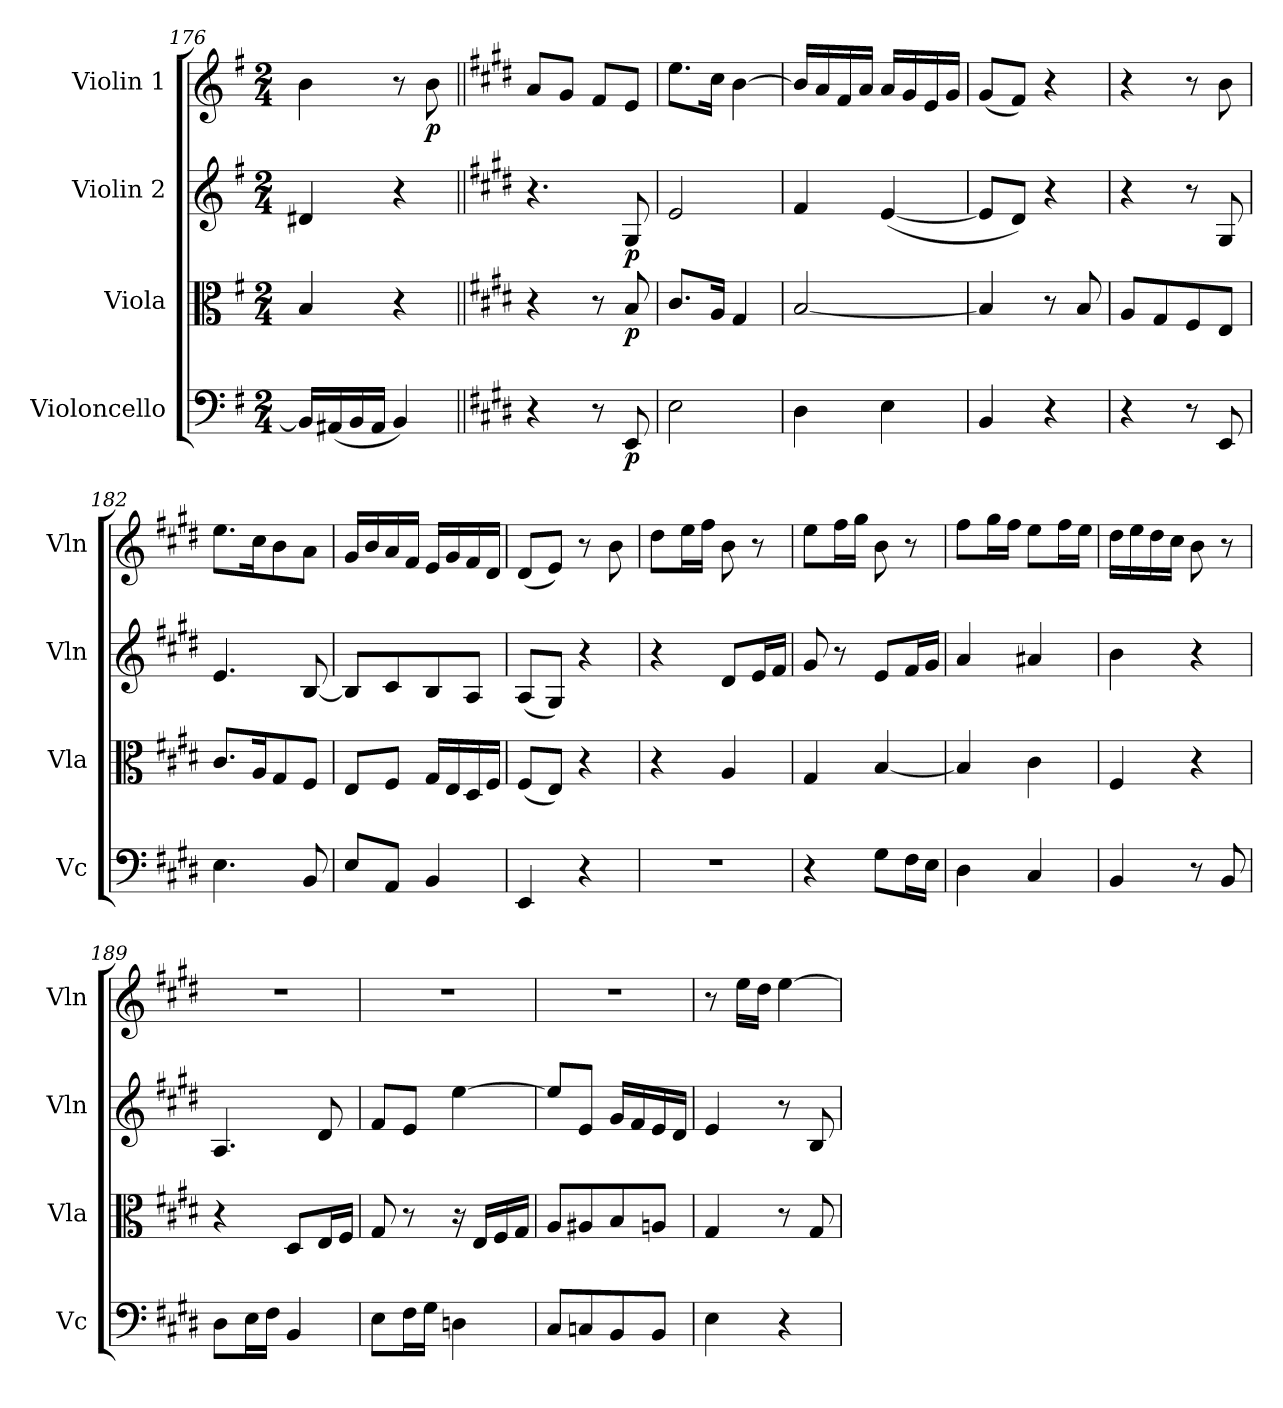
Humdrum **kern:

**kern	**dynam	**kern	**dynam	**kern	**dynam	**kern	**dynam
*part4	*part4	*part3	*part3	*part2	*part2	*part1	*part1
*staff4	*staff4	*staff3	*staff3	*staff2	*staff2	*staff1	*staff1
*I"Violoncello	*	*I"Viola	*	*I"Violin 2	*	*I"Violin 1	*
*I'Vc	*	*I'Vla	*	*I'Vln	*	*I'Vln	*
!!LO:LB:g=z
*clefF4	*	*clefC3	*	*clefG2	*	*clefG2	*
*k[f#]	*	*k[f#]	*	*k[f#]	*	*k[f#]	*
*M2/4	*	*M2/4	*	*M2/4	*	*M2/4	*
=176	=176	=176	=176	=176	=176	=176	=176
16BB/LL]	.	4B/	.	4d#X/	.	4b\	.
(16AA#X/	.	.	.	.	.	.	.
16BB/	.	.	.	.	.	.	.
16AA#/JJ	.	.	.	.	.	.	.
4BB/)	.	4r	.	4r	.	8r	.
!	!	!	!	!	!	!	!LO:DY:b
.	.	.	.	.	.	8b\	p
=177||	=177||	=177||	=177||	=177||	=177||	=177||	=177||
*k[f#c#g#d#]	*	*k[f#c#g#d#]	*	*k[f#c#g#d#]	*	*k[f#c#g#d#]	*
4r	.	4r	.	4.r	.	8a/L	.
.	.	.	.	.	.	8g#/J	.
8r	.	8r	.	.	.	8f#/L	.
!	!LO:DY:b	!	!LO:DY:b	!	!LO:DY:b	!	!
8EE/	p	8B/	p	8G#/	p	8e/J	.
=178	=178	=178	=178	=178	=178	=178	=178
2E\	.	8.c#/L	.	2e/	.	8.ee\L	.
.	.	16A/Jk	.	.	.	16cc#\Jk	.
.	.	4G#/	.	.	.	[4b\	.
=179	=179	=179	=179	=179	=179	=179	=179
4D#\	.	[2B/	.	4f#/	.	16b/LL]	.
.	.	.	.	.	.	16a/	.
.	.	.	.	.	.	16f#/	.
.	.	.	.	.	.	16a/JJ	.
4E\	.	.	.	([4e/	.	16a/LL	.
.	.	.	.	.	.	16g#/	.
.	.	.	.	.	.	16e/	.
.	.	.	.	.	.	16g#/JJ	.
=180	=180	=180	=180	=180	=180	=180	=180
4BB/	.	4B/]	.	8e/L]	.	(8g#/L	.
.	.	.	.	8d#/J)	.	8f#/J)	.
4r	.	8r	.	4r	.	4r	.
.	.	8B/	.	.	.	.	.
=181	=181	=181	=181	=181	=181	=181	=181
4r	.	8A/L	.	4r	.	4r	.
.	.	8G#/	.	.	.	.	.
8r	.	8F#/	.	8r	.	8r	.
8EE/	.	8E/J	.	8G#/	.	8b\	.
=182	=182	=182	=182	=182	=182	=182	=182
4.E\	.	8.c#/L	.	4.e/	.	8.ee\L	.
.	.	16A/K	.	.	.	16cc#\K	.
.	.	8G#/	.	.	.	8b\	.
8BB/	.	8F#/J	.	[8B/	.	8a\J	.
!!LO:LB:g=z
=183	=183	=183	=183	=183	=183	=183	=183
8E/L	.	8E/L	.	8B/L]	.	16g#/LL	.
.	.	.	.	.	.	16b/	.
8AA/J	.	8F#/J	.	8c#/	.	16a/	.
.	.	.	.	.	.	16f#/JJ	.
4BB/	.	16G#/LL	.	8B/	.	16e/LL	.
.	.	16E/	.	.	.	16g#/	.
.	.	16D#/	.	8A/J	.	16f#/	.
.	.	16F#/JJ	.	.	.	16d#/JJ	.
!!LO:PB:g=z
=184	=184	=184	=184	=184	=184	=184	=184
4EE/	.	(8F#/L	.	(8A/L	.	(8d#/L	.
.	.	8E/J)	.	8G#/J)	.	8e/J)	.
4r	.	4r	.	4r	.	8r	.
.	.	.	.	.	.	8b\	.
=185	=185	=185	=185	=185	=185	=185	=185
2r	.	4r	.	4r	.	8dd#\L	.
.	.	.	.	.	.	16ee\L	.
.	.	.	.	.	.	16ff#\JJ	.
.	.	4A/	.	8d#/L	.	8b\	.
.	.	.	.	16e/L	.	8r	.
.	.	.	.	16f#/JJ	.	.	.
=186	=186	=186	=186	=186	=186	=186	=186
4r	.	4G#/	.	8g#/	.	8ee\L	.
.	.	.	.	8r	.	16ff#\L	.
.	.	.	.	.	.	16gg#\JJ	.
8G#\L	.	[4B/	.	8e/L	.	8b\	.
16F#\L	.	.	.	16f#/L	.	8r	.
16E\JJ	.	.	.	16g#/JJ	.	.	.
=187	=187	=187	=187	=187	=187	=187	=187
4D#\	.	4B/]	.	4a/	.	8ff#\L	.
.	.	.	.	.	.	16gg#\L	.
.	.	.	.	.	.	16ff#\JJ	.
4C#/	.	4c#\	.	4a#X/	.	8ee\L	.
.	.	.	.	.	.	16ff#\L	.
.	.	.	.	.	.	16ee\JJ	.
=188	=188	=188	=188	=188	=188	=188	=188
4BB/	.	4F#/	.	4b\	.	16dd#\LL	.
.	.	.	.	.	.	16ee\	.
.	.	.	.	.	.	16dd#\	.
.	.	.	.	.	.	16cc#\JJ	.
8r	.	4r	.	4r	.	8b\	.
8BB/	.	.	.	.	.	8r	.
=189	=189	=189	=189	=189	=189	=189	=189
8D#\L	.	4r	.	4.A/	.	2r	.
16E\L	.	.	.	.	.	.	.
16F#\JJ	.	.	.	.	.	.	.
4BB/	.	8D#/L	.	.	.	.	.
.	.	16E/L	.	8d#/	.	.	.
.	.	16F#/JJ	.	.	.	.	.
!!LO:LB:g=z
=190	=190	=190	=190	=190	=190	=190	=190
8E\L	.	8G#/	.	8f#/L	.	2r	.
16F#\L	.	8r	.	8e/J	.	.	.
16G#\JJ	.	.	.	.	.	.	.
4Dn\	.	16r	.	[4ee\	.	.	.
.	.	16E/LL	.	.	.	.	.
.	.	16F#/	.	.	.	.	.
.	.	16G#/JJ	.	.	.	.	.
=191	=191	=191	=191	=191	=191	=191	=191
8C#/L	.	8A/L	.	8ee/L]	.	2r	.
8Cn/	.	8A#X/	.	8e/J	.	.	.
8BB/	.	8B/	.	16g#/LL	.	.	.
.	.	.	.	16f#/	.	.	.
8BB/J	.	8An/J	.	16e/	.	.	.
.	.	.	.	16d#/JJ	.	.	.
=192	=192	=192	=192	=192	=192	=192	=192
4E\	.	4G#/	.	4e/	.	8r	.
.	.	.	.	.	.	16ee\LL	.
.	.	.	.	.	.	16dd#\JJ	.
4r	.	8r	.	8r	.	[4ee\	.
.	.	8G#/	.	8B/	.	.	.
=	=	=	=	=	=	=	=
*-	*-	*-	*-	*-	*-	*-	*-
